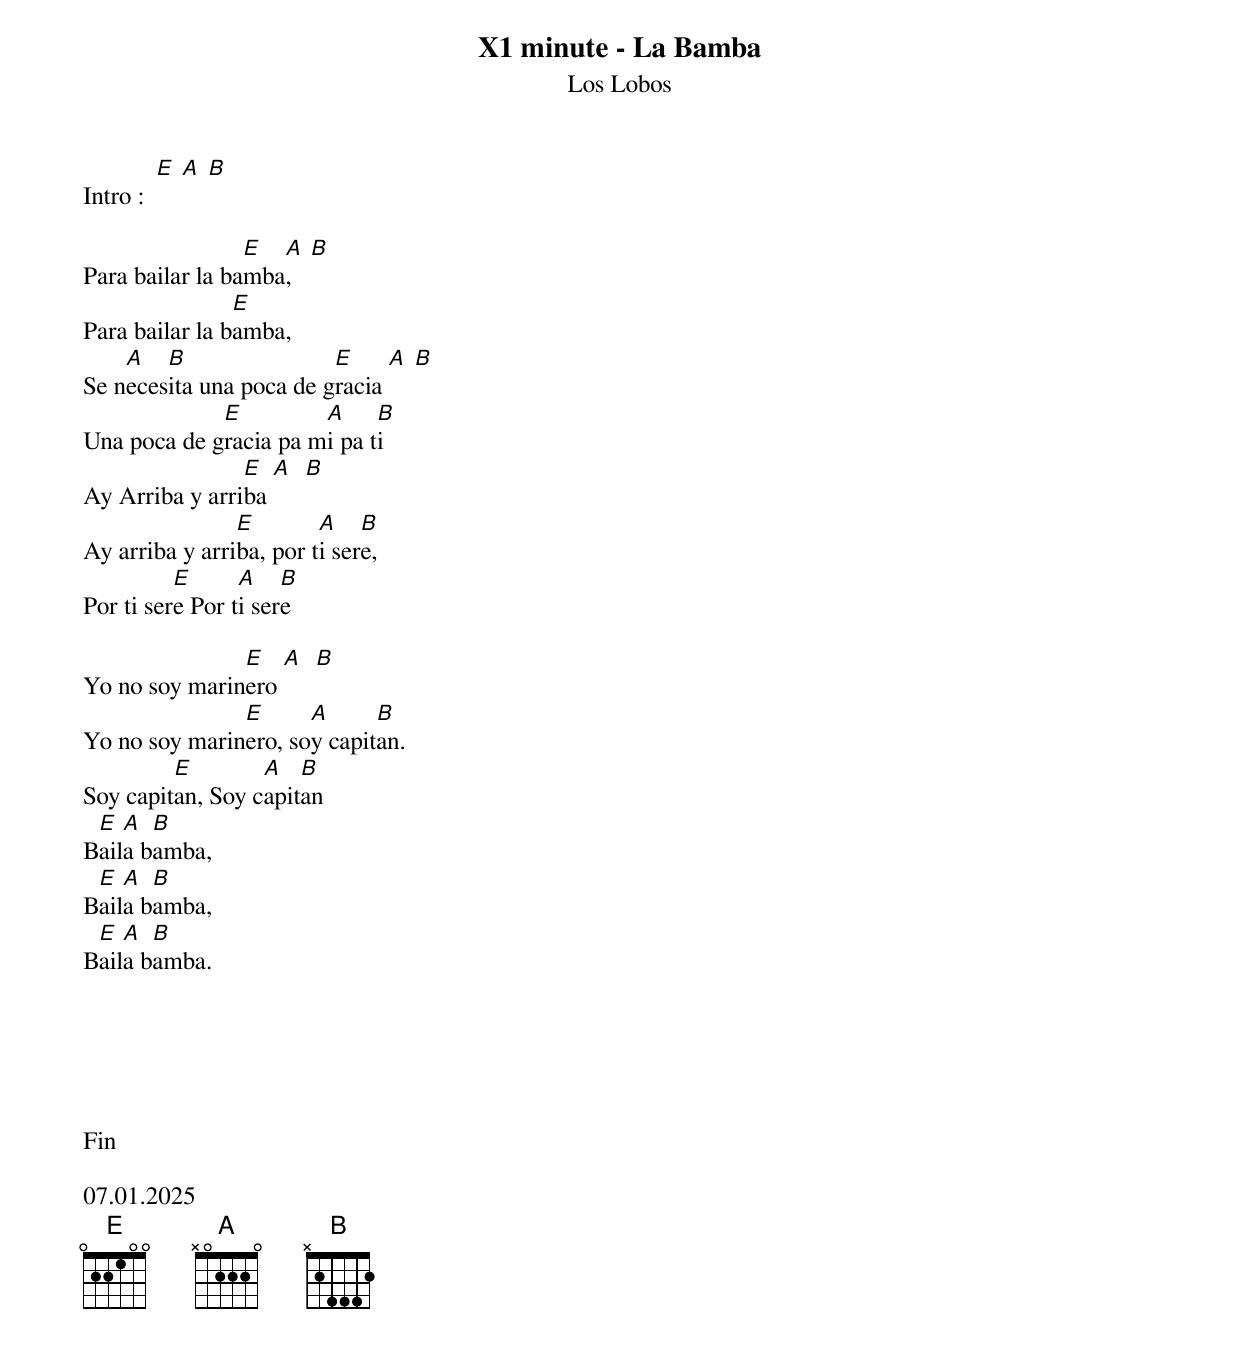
{title: X1 minute - La Bamba}
{subtitle: Los Lobos }
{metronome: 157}
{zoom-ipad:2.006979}

Intro :  [E] [A] [B]

Para bailar la ba[E]mba[A],   [B]
Para bailar la b[E]amba,
Se n[A]eces[B]ita una poca de g[E]racia [A] [B]
Una poca de g[E]racia pa m[A]i pa t[B]i
Ay Arriba y arri[E]ba [A]  [B]
Ay arriba y arri[E]ba, por t[A]i ser[B]e,
Por ti ser[E]e Por t[A]i ser[B]e

Yo no soy marin[E]ero [A]  [B]
Yo no soy marin[E]ero, so[A]y capit[B]an.
Soy capit[E]an, Soy c[A]apit[B]an
B[E]ail[A]a b[B]amba,
B[E]ail[A]a b[B]amba,
B[E]ail[A]a b[B]amba.






Fin

07.01.2025
